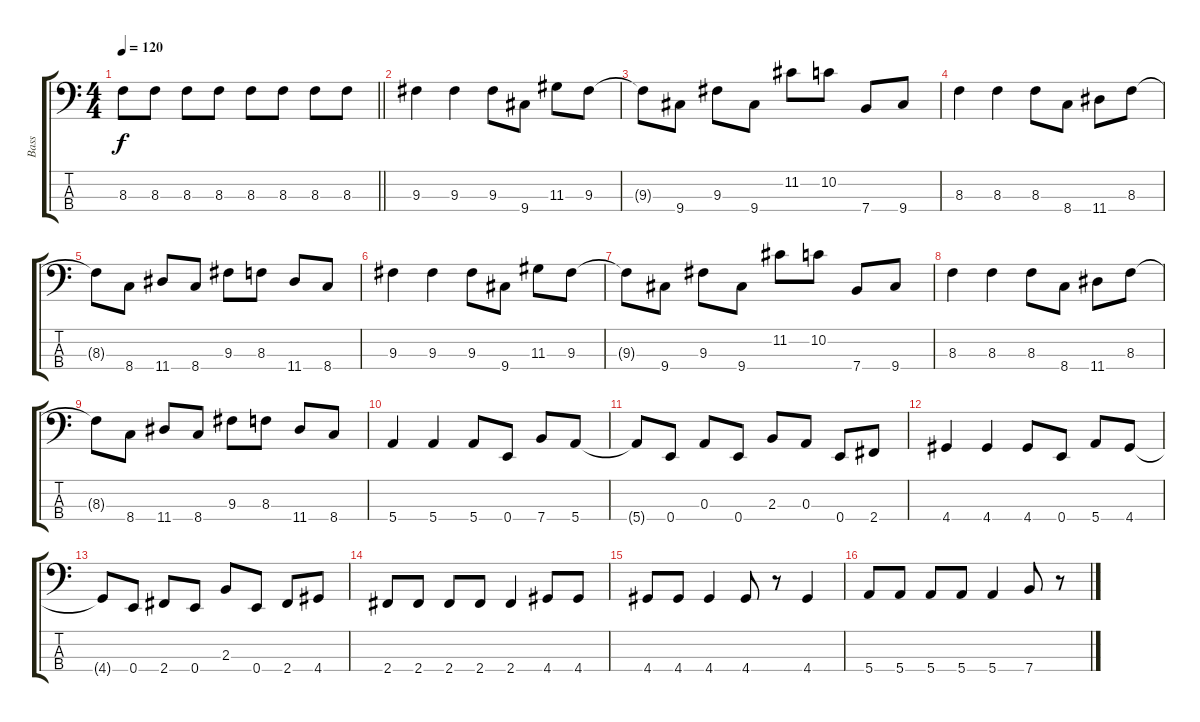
\track ("Bass" "Bass") {instrument electricbassfinger}
\staff {score tabs}
\tuning (G2 D2 A1 E1) {hide}
\ts (4 4)
\tempo 120
\clef f4
\barLineRight lightlight
\ks c
8.3.8{dy f} 8.3.8 8.3.8 8.3.8 8.3.8 8.3.8 8.3.8 8.3.8 |
\section ("" "")
9.3.4 9.3.4 9.3.8 9.4.8 11.3.8 9.3.8 |
9.3{t}.8 9.4.8 9.3.8 9.4.8 11.2.8 10.2.8 7.4.8 9.4.8 |
8.3.4 8.3.4 8.3.8 8.4.8 11.4.8 8.3.8 |
8.3{t}.8 8.4.8 11.4.8 8.4.8 9.3.8 8.3.8 11.4.8 8.4.8 |
9.3.4 9.3.4 9.3.8 9.4.8 11.3.8 9.3.8 |
9.3{t}.8 9.4.8 9.3.8 9.4.8 11.2.8 10.2.8 7.4.8 9.4.8 |
8.3.4 8.3.4 8.3.8 8.4.8 11.4.8 8.3.8 |
8.3{t}.8 8.4.8 11.4.8 8.4.8 9.3.8 8.3.8 11.4.8 8.4.8 |
5.4.4 5.4.4 5.4.8 0.4.8 7.4.8 5.4.8 |
5.4{t}.8 0.4.8 0.3.8 0.4.8 2.3.8 0.3.8 0.4.8 2.4.8 |
4.4.4 4.4.4 4.4.8 0.4.8 5.4.8 4.4.8 |
4.4{t}.8 0.4.8 2.4.8 0.4.8 2.3.8 0.4.8 2.4.8 4.4.8 |
2.4.8 2.4.8 2.4.8 2.4.8 2.4.4 4.4.8 4.4.8 |
4.4.8 4.4.8 4.4.4 4.4.8 r.8 4.4.4 |
5.4.8 5.4.8 5.4.8 5.4.8 5.4.4 7.4.8 r.8
